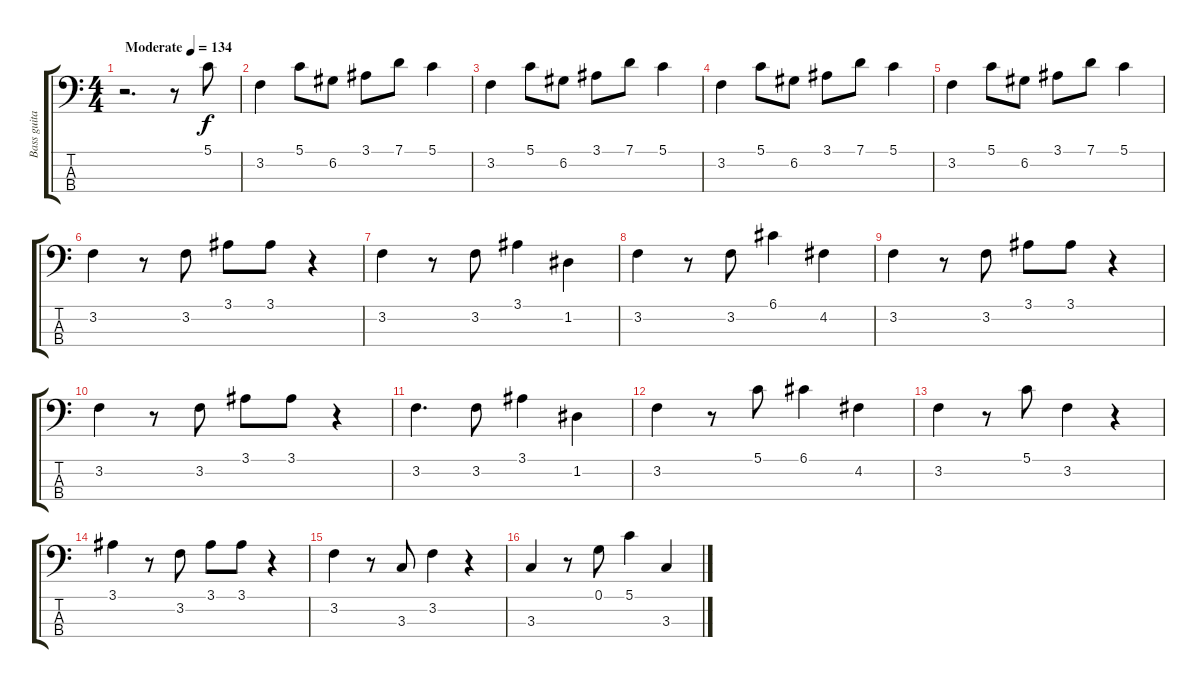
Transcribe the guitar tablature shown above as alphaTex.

\track ("Bass guitar" "Bass guita") {instrument electricbassfinger}
\staff {score tabs}
\tuning (G2 D2 A1 E1) {hide}
\ts (4 4)
\tempo (134 "Moderate")
\clef f4
\ks c
r.2{d dy f instrument electricbassfinger} r.8 5.1.8 |
3.2.4 5.1.8 6.2.8 3.1.8 7.1.8 5.1.4 |
3.2.4 5.1.8 6.2.8 3.1.8 7.1.8 5.1.4 |
3.2.4 5.1.8 6.2.8 3.1.8 7.1.8 5.1.4 |
3.2.4 5.1.8 6.2.8 3.1.8 7.1.8 5.1.4 |
3.2.4 r.8 3.2.8 3.1.8 3.1.8 r.4 |
3.2.4 r.8 3.2.8 3.1.4 1.2.4 |
3.2.4 r.8 3.2.8 6.1.4 4.2.4 |
3.2.4 r.8 3.2.8 3.1.8 3.1.8 r.4 |
3.2.4 r.8 3.2.8 3.1.8 3.1.8 r.4 |
3.2.4{d} 3.2.8 3.1.4 1.2.4 |
3.2.4 r.8 5.1.8 6.1.4 4.2.4 |
3.2.4 r.8 5.1.8 3.2.4 r.4 |
3.1.4 r.8 3.2.8 3.1.8 3.1.8 r.4 |
3.2.4 r.8 3.3.8 3.2.4 r.4 |
3.3.4 r.8 0.1.8 5.1.4 3.3.4
